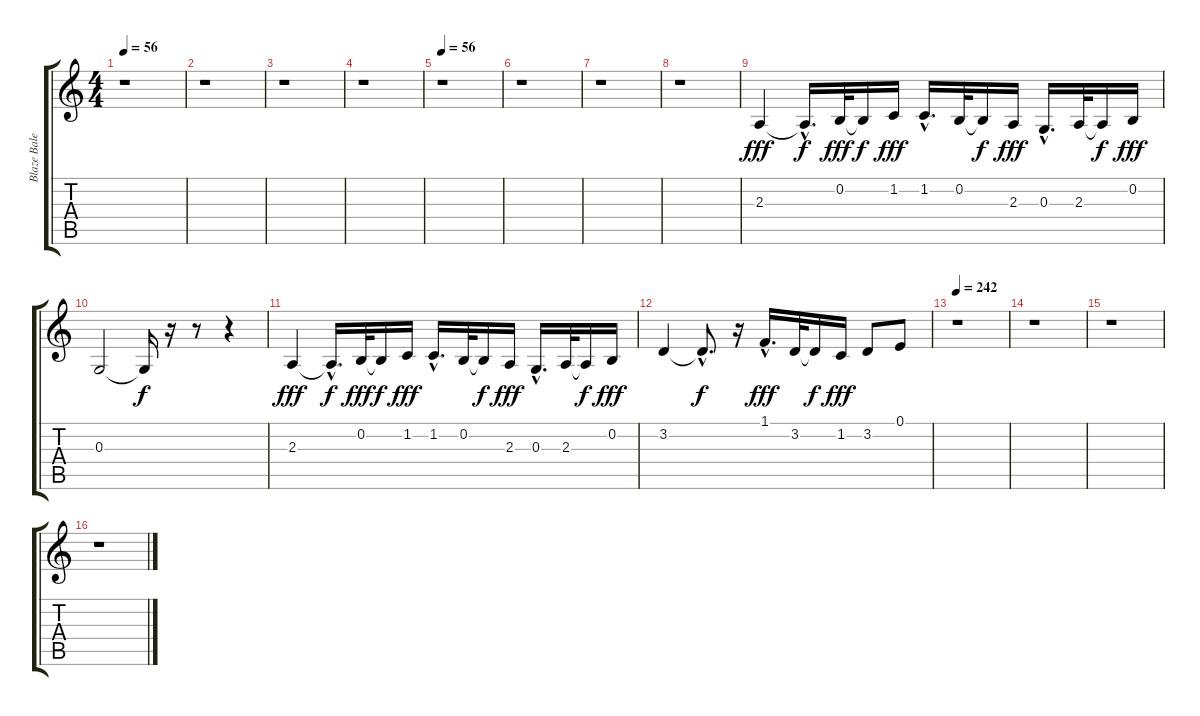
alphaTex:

\track ("Blaze Baley" "Blaze Bale") {instrument choiraahs}
\staff {score tabs}
\tuning (E4 B3 G3 D3 A2 E2) {hide}
\ts (4 4)
\tempo 56
\clef g2
\ks c
r.1{dy fff} |
r.1 |
r.1 |
r.1 |
\tempo 45
\tempo 56
r.1 |
r.1 |
r.1 |
r.1 |
2.3.4 2.3{hac t}.16{d dy f} 0.2.32{dy fff} 0.2{t}.16{dy f} 1.2.16{dy fff} 1.2{hac}.16{d} 0.2.32 0.2{t}.16{dy f} 2.3.16{dy fff} 0.3{hac}.16{d} 2.3.32 2.3{t}.16{dy f} 0.2.16{dy fff} |
0.3.2 0.3{t}.16{dy f} r.16 r.8 r.4 |
2.3.4{dy fff} 2.3{hac t}.16{d dy f} 0.2.32{dy fff} 0.2{t}.16{dy f} 1.2.16{dy fff} 1.2{hac}.16{d} 0.2.32 0.2{t}.16{dy f} 2.3.16{dy fff} 0.3{hac}.16{d} 2.3.32 2.3{t}.16{dy f} 0.2.16{dy fff} |
3.2.4 3.2{hac t}.8{d dy f} r.16 1.1{hac}.16{d dy fff} 3.2.32 3.2{t}.16{dy f} 1.2.16{dy fff} 3.2.8 0.1.8 |
\tempo 242
r.1 |
r.1 |
r.1 |
r.1
